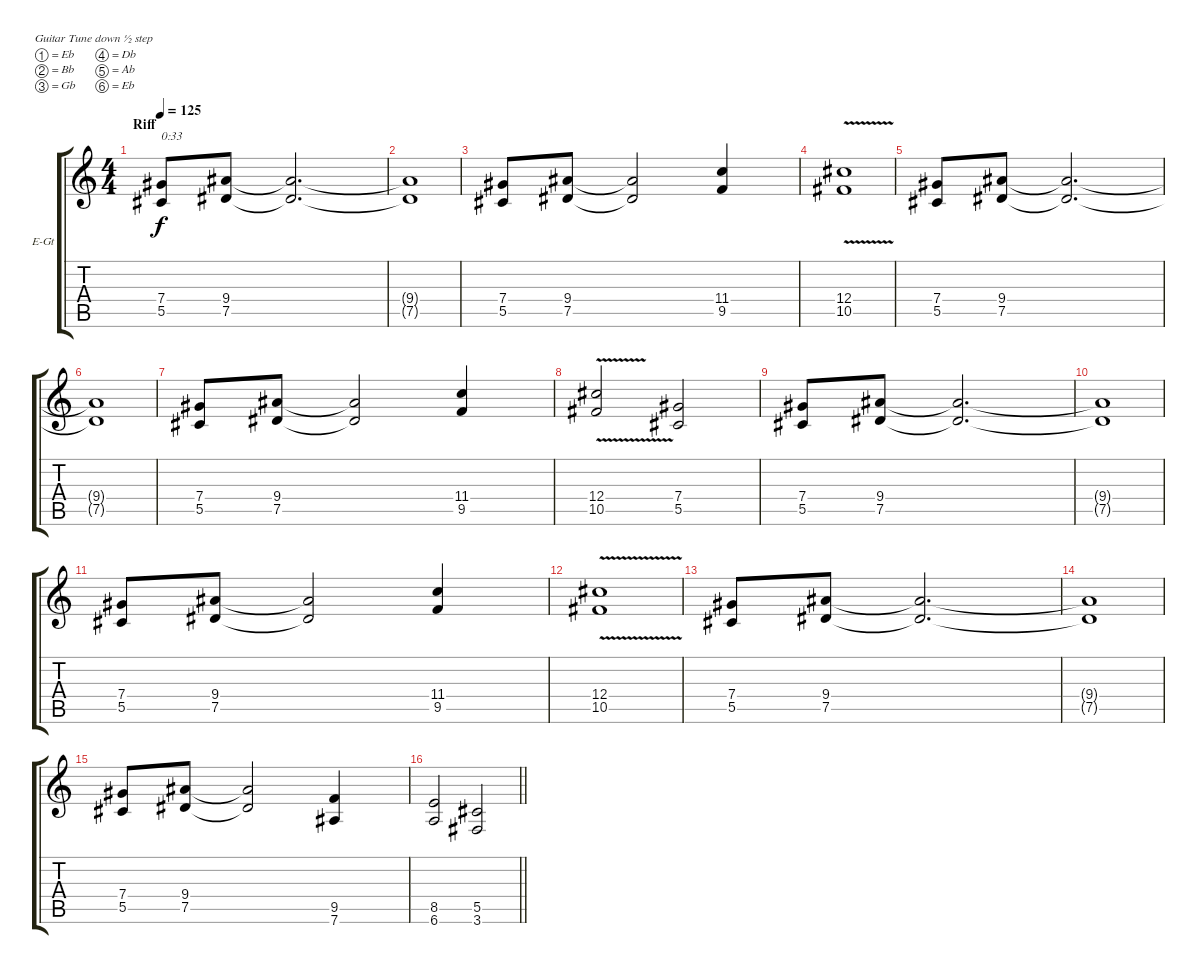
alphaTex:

\bracketExtendMode groupsimilarinstruments
\firstSystemTrackNameOrientation horizontal
\otherSystemsTrackNameOrientation horizontal
\track ("Tony" "E-Gt") {instrument distortionguitar}
\staff {score tabs}
\tuning (Eb4 Bb3 Gb3 Db3 Ab2 Eb2)
\ts (4 4)
\section ("" "Riff")
\tempo 125
\clef g2
\ks c
(7.4 5.5).8{txt "0:33" dy f} (9.4 7.5).8 (9.4{t} 7.5{t}).2{d} |
(9.4{t} 7.5{t}).1 |
(7.4 5.5).8 (9.4 7.5).8 (9.4{t} 7.5{t}).2 (11.4 9.5).4 |
(12.4 10.5{v}).1 |
(7.4 5.5).8 (9.4 7.5).8 (9.4{t} 7.5{t}).2{d} |
(9.4{t} 7.5{t}).1 |
(7.4 5.5).8 (9.4 7.5).8 (9.4{t} 7.5{t}).2 (11.4 9.5).4 |
(12.4 10.5{v}).2 (7.4 5.5).2 |
(7.4 5.5).8 (9.4 7.5).8 (9.4{t} 7.5{t}).2{d} |
(9.4{t} 7.5{t}).1 |
(7.4 5.5).8 (9.4 7.5).8 (9.4{t} 7.5{t}).2 (11.4 9.5).4 |
(12.4 10.5{v}).1 |
(7.4 5.5).8 (9.4 7.5).8 (9.4{t} 7.5{t}).2{d} |
(9.4{t} 7.5{t}).1 |
(7.4 5.5).8 (9.4 7.5).8 (9.4{t} 7.5{t}).2 (9.5 7.6).4 |
\barLineRight lightlight
(8.5 6.6).2 (5.5 3.6).2
